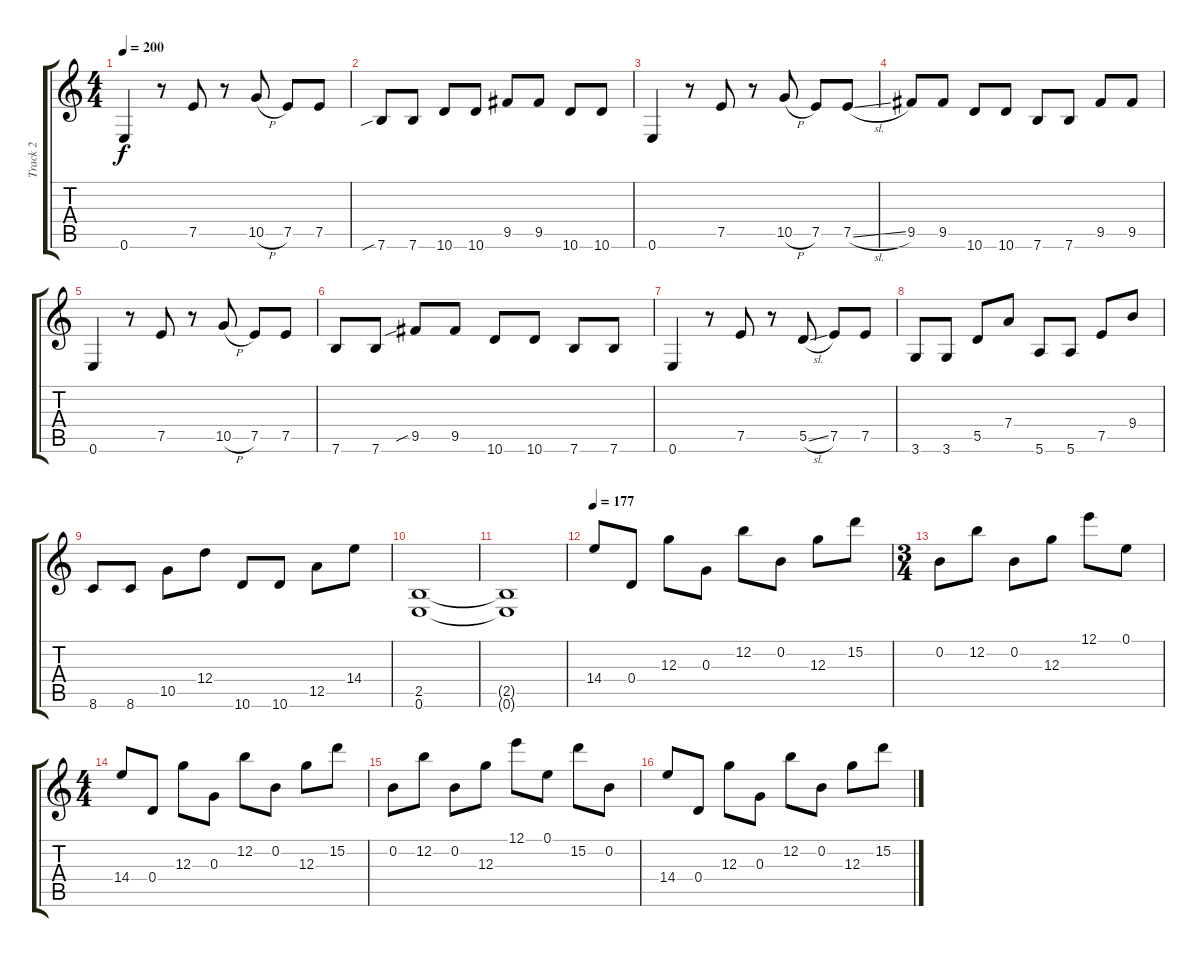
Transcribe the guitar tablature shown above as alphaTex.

\track ("Track 2" "Track 2") {instrument electricguitarjazz}
\staff {score tabs}
\tuning (E4 B3 G3 D3 A2 E2) {hide}
\ts (4 4)
\tempo 200
\clef g2
\ks c
0.6.4{dy f} r.8 7.5.8 r.8 10.5{h}.8 7.5.8 7.5.8 |
7.6{sib}.8 7.6.8 10.6.8 10.6.8 9.5.8 9.5.8 10.6.8 10.6.8 |
0.6.4 r.8 7.5.8 r.8 10.5{h}.8 7.5.8 7.5{sl}.8 |
9.5.8 9.5.8 10.6.8 10.6.8 7.6.8 7.6.8 9.5.8 9.5.8 |
0.6.4 r.8 7.5.8 r.8 10.5{h}.8 7.5.8 7.5.8 |
7.6.8 7.6.8 9.5{sib}.8 9.5.8 10.6.8 10.6.8 7.6.8 7.6.8 |
0.6.4 r.8 7.5.8 r.8 5.5{sl}.8 7.5.8 7.5.8 |
3.6.8 3.6.8 5.5.8 7.4.8 5.6.8 5.6.8 7.5.8 9.4.8 |
8.6.8 8.6.8 10.5.8 12.4.8 10.6.8 10.6.8 12.5.8 14.4.8 |
(2.5 0.6).1 |
(2.5{t} 0.6{t}).1 |
\tempo 177
14.4.8 0.4.8 12.3.8 0.3.8 12.2.8 0.2.8 12.3.8 15.2.8 |
\ts (3 4)
0.2.8 12.2.8 0.2.8 12.3.8 12.1.8 0.1.8 |
\ts (4 4)
14.4.8 0.4.8 12.3.8 0.3.8 12.2.8 0.2.8 12.3.8 15.2.8 |
0.2.8 12.2.8 0.2.8 12.3.8 12.1.8 0.1.8 15.2.8 0.2.8 |
14.4.8 0.4.8 12.3.8 0.3.8 12.2.8 0.2.8 12.3.8 15.2.8
